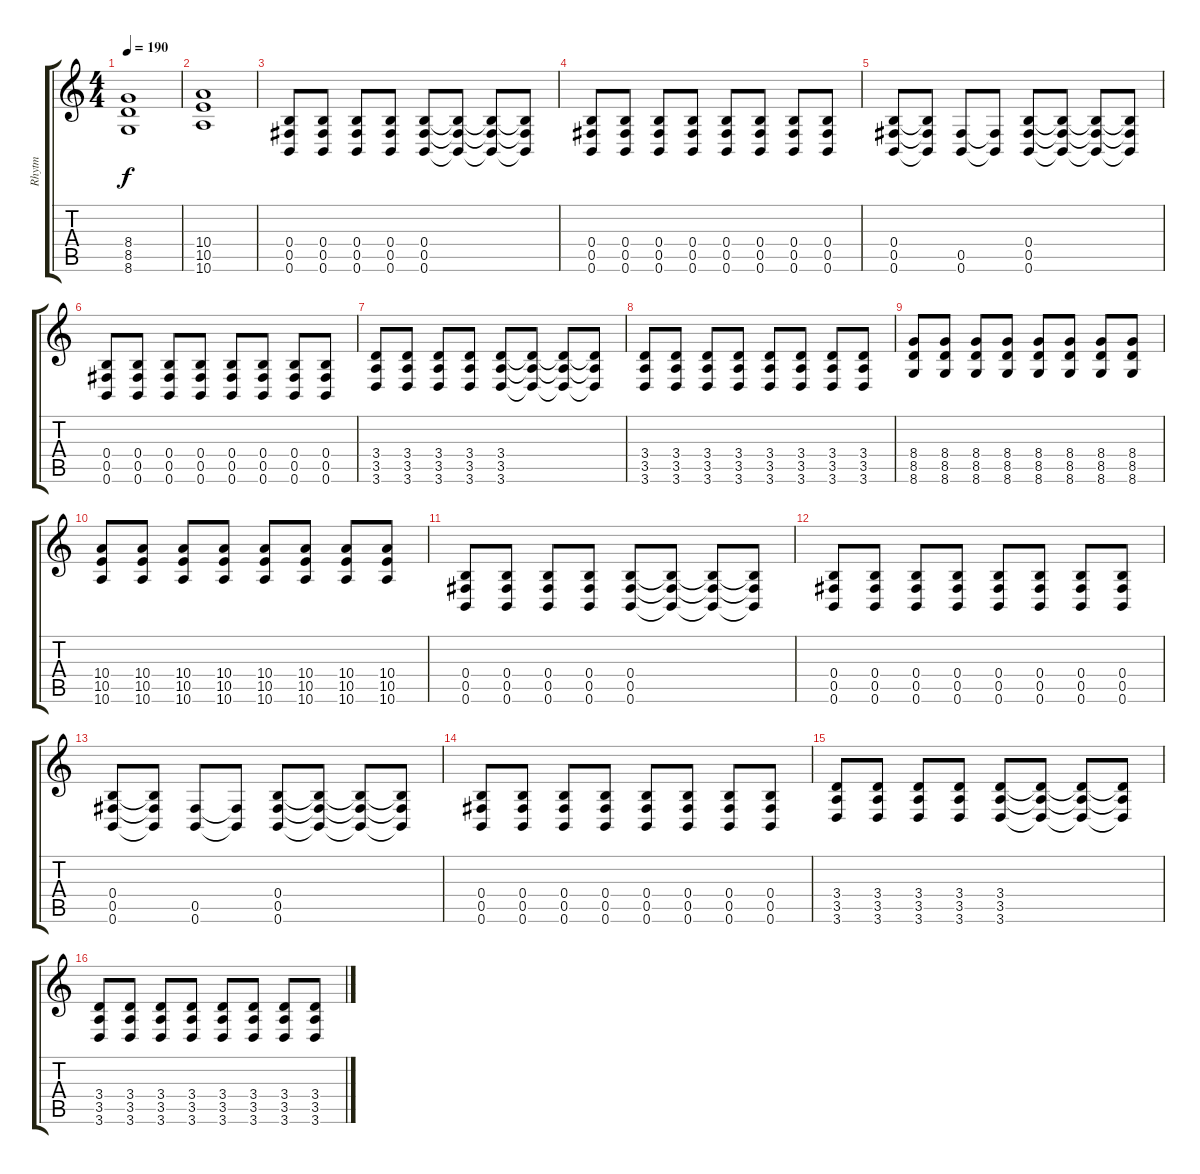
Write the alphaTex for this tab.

\track ("Rhytm" "Rhytm") {instrument distortionguitar}
\staff {score tabs}
\tuning (Db4 Ab3 E3 B2 Gb2 B1) {hide}
\ts (4 4)
\tempo 190
\clef g2
\ks c
(8.4 8.5 8.6).1{dy f} |
(10.4 10.5 10.6).1{volume 16} |
(0.4 0.5 0.6).8 (0.4 0.5 0.6).8 (0.4 0.5 0.6).8 (0.4 0.5 0.6).8 (0.4 0.5 0.6).8 (0.4{t} 0.5{t} 0.6{t}).8 (0.4{t} 0.5{t} 0.6{t}).8 (0.4{t} 0.5{t} 0.6{t}).8 |
(0.4 0.5 0.6).8 (0.4 0.5 0.6).8 (0.4 0.5 0.6).8 (0.4 0.5 0.6).8 (0.4 0.5 0.6).8 (0.4 0.5 0.6).8 (0.4 0.5 0.6).8 (0.4 0.5 0.6).8 |
(0.4 0.5 0.6).8 (0.4{t} 0.5{t} 0.6{t}).8 (0.5 0.6).8 (0.5{t} 0.6{t}).8 (0.4 0.5 0.6).8 (0.4{t} 0.5{t} 0.6{t}).8 (0.4{t} 0.5{t} 0.6{t}).8 (0.4{t} 0.5{t} 0.6{t}).8 |
(0.4 0.5 0.6).8 (0.4 0.5 0.6).8 (0.4 0.5 0.6).8 (0.4 0.5 0.6).8 (0.4 0.5 0.6).8 (0.4 0.5 0.6).8 (0.4 0.5 0.6).8 (0.4 0.5 0.6).8 |
(3.4 3.5 3.6).8 (3.4 3.5 3.6).8 (3.4 3.5 3.6).8 (3.4 3.5 3.6).8 (3.4 3.5 3.6).8 (3.4{t} 3.5{t} 3.6{t}).8 (3.4{t} 3.5{t} 3.6{t}).8 (3.4{t} 3.5{t} 3.6{t}).8 |
(3.4 3.5 3.6).8 (3.4 3.5 3.6).8 (3.4 3.5 3.6).8 (3.4 3.5 3.6).8 (3.4 3.5 3.6).8 (3.4 3.5 3.6).8 (3.4 3.5 3.6).8 (3.4 3.5 3.6).8 |
(8.4 8.5 8.6).8 (8.4 8.5 8.6).8 (8.4 8.5 8.6).8 (8.4 8.5 8.6).8 (8.4 8.5 8.6).8 (8.4 8.5 8.6).8 (8.4 8.5 8.6).8 (8.4 8.5 8.6).8 |
(10.4 10.5 10.6).8 (10.4 10.5 10.6).8 (10.4 10.5 10.6).8 (10.4 10.5 10.6).8 (10.4 10.5 10.6).8 (10.4 10.5 10.6).8 (10.4 10.5 10.6).8 (10.4 10.5 10.6).8 |
(0.4 0.5 0.6).8 (0.4 0.5 0.6).8 (0.4 0.5 0.6).8 (0.4 0.5 0.6).8 (0.4 0.5 0.6).8 (0.4{t} 0.5{t} 0.6{t}).8 (0.4{t} 0.5{t} 0.6{t}).8 (0.4{t} 0.5{t} 0.6{t}).8 |
(0.4 0.5 0.6).8 (0.4 0.5 0.6).8 (0.4 0.5 0.6).8 (0.4 0.5 0.6).8 (0.4 0.5 0.6).8 (0.4 0.5 0.6).8 (0.4 0.5 0.6).8 (0.4 0.5 0.6).8 |
(0.4 0.5 0.6).8 (0.4{t} 0.5{t} 0.6{t}).8 (0.5 0.6).8 (0.5{t} 0.6{t}).8 (0.4 0.5 0.6).8 (0.4{t} 0.5{t} 0.6{t}).8 (0.4{t} 0.5{t} 0.6{t}).8 (0.4{t} 0.5{t} 0.6{t}).8 |
(0.4 0.5 0.6).8 (0.4 0.5 0.6).8 (0.4 0.5 0.6).8 (0.4 0.5 0.6).8 (0.4 0.5 0.6).8 (0.4 0.5 0.6).8 (0.4 0.5 0.6).8 (0.4 0.5 0.6).8 |
(3.4 3.5 3.6).8 (3.4 3.5 3.6).8 (3.4 3.5 3.6).8 (3.4 3.5 3.6).8 (3.4 3.5 3.6).8 (3.4{t} 3.5{t} 3.6{t}).8 (3.4{t} 3.5{t} 3.6{t}).8 (3.4{t} 3.5{t} 3.6{t}).8 |
(3.4 3.5 3.6).8 (3.4 3.5 3.6).8 (3.4 3.5 3.6).8 (3.4 3.5 3.6).8 (3.4 3.5 3.6).8 (3.4 3.5 3.6).8 (3.4 3.5 3.6).8 (3.4 3.5 3.6).8
